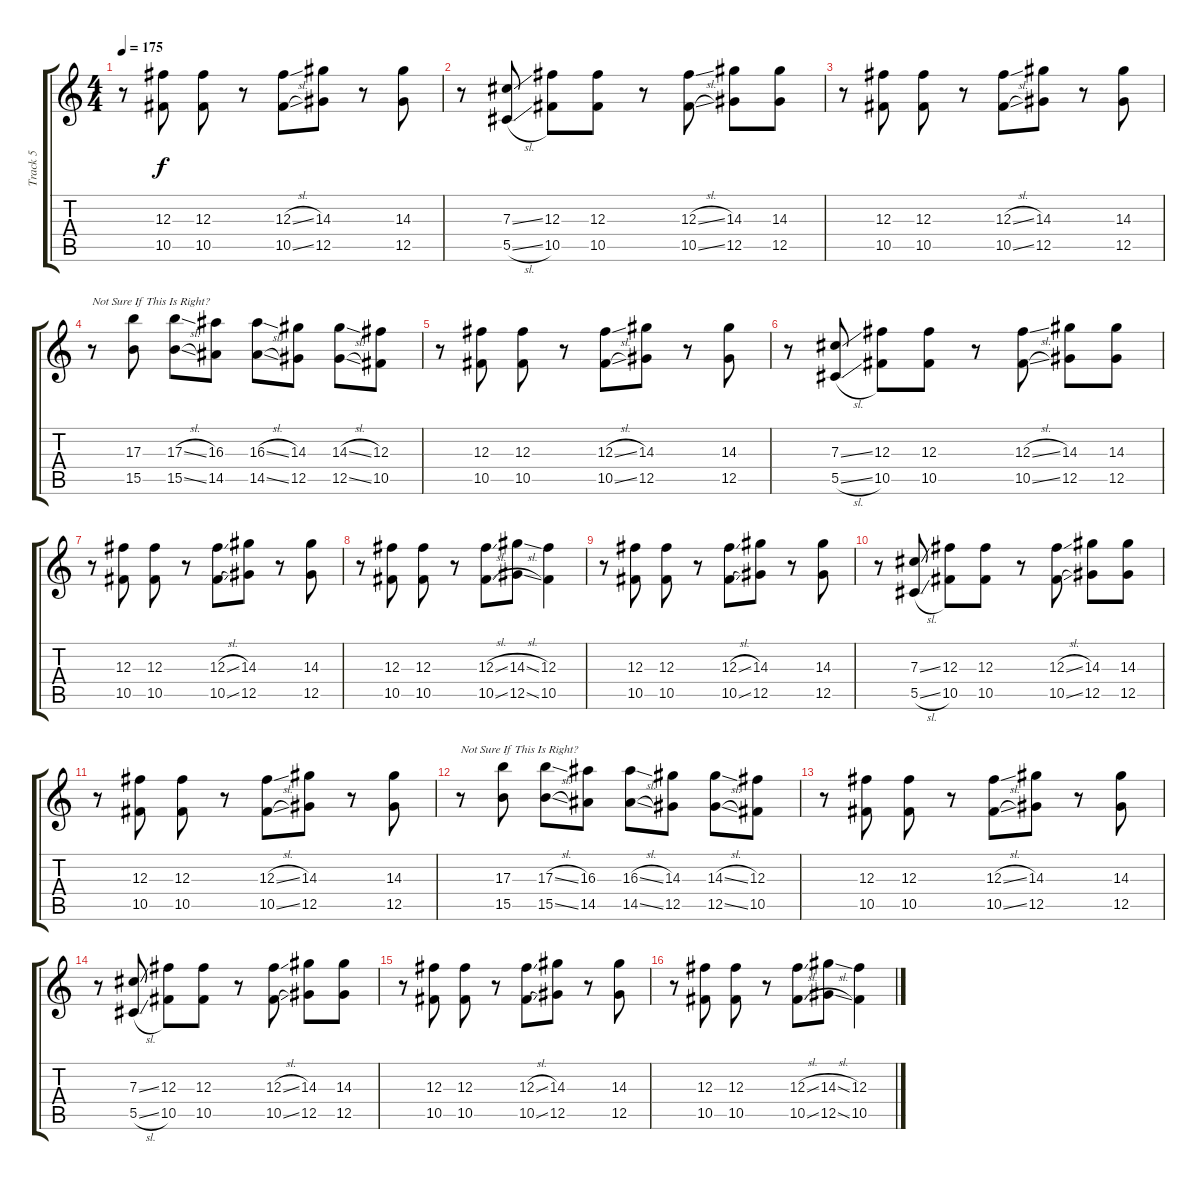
\track ("Track 5" "Track 5") {instrument distortionguitar}
\staff {score tabs}
\tuning (Eb4 Bb3 Gb3 Db3 Ab2 Db2) {hide}
\ts (4 4)
\tempo 175
\clef g2
\ks c
r.8{dy f} (12.3 10.5).8 (12.3 10.5).8 r.8 (12.3{sl} 10.5{sl}).8 (14.3 12.5).8 r.8 (14.3 12.5).8 |
r.8 (7.3{ss} 5.5{sl}).8 (12.3 10.5).8 (12.3 10.5).8 r.8 (12.3{sl} 10.5{sl}).8 (14.3 12.5).8 (14.3 12.5).8 |
r.8 (12.3 10.5).8 (12.3 10.5).8 r.8 (12.3{sl} 10.5{sl}).8 (14.3 12.5).8 r.8 (14.3 12.5).8 |
r.8{txt "Not Sure If This Is Right?"} (17.3 15.5).8 (17.3{sl} 15.5{sl}).8 (16.3 14.5).8 (16.3{sl} 14.5{sl}).8 (14.3 12.5).8 (14.3{sl} 12.5{sl}).8 (12.3 10.5).8 |
r.8 (12.3 10.5).8 (12.3 10.5).8 r.8 (12.3{sl} 10.5{sl}).8 (14.3 12.5).8 r.8 (14.3 12.5).8 |
r.8 (7.3{ss} 5.5{sl}).8 (12.3 10.5).8 (12.3 10.5).8 r.8 (12.3{sl} 10.5{sl}).8 (14.3 12.5).8 (14.3 12.5).8 |
r.8 (12.3 10.5).8 (12.3 10.5).8 r.8 (12.3{sl} 10.5{sl}).8 (14.3 12.5).8 r.8 (14.3 12.5).8 |
r.8 (12.3 10.5).8 (12.3 10.5).8 r.8 (12.3{sl} 10.5{sl}).8 (14.3{sl} 12.5{sl}).8 (12.3 10.5).4 |
r.8 (12.3 10.5).8 (12.3 10.5).8 r.8 (12.3{sl} 10.5{sl}).8 (14.3 12.5).8 r.8 (14.3 12.5).8 |
r.8 (7.3{ss} 5.5{sl}).8 (12.3 10.5).8 (12.3 10.5).8 r.8 (12.3{sl} 10.5{sl}).8 (14.3 12.5).8 (14.3 12.5).8 |
r.8 (12.3 10.5).8 (12.3 10.5).8 r.8 (12.3{sl} 10.5{sl}).8 (14.3 12.5).8 r.8 (14.3 12.5).8 |
r.8{txt "Not Sure If This Is Right?"} (17.3 15.5).8 (17.3{sl} 15.5{sl}).8 (16.3 14.5).8 (16.3{sl} 14.5{sl}).8 (14.3 12.5).8 (14.3{sl} 12.5{sl}).8 (12.3 10.5).8 |
r.8 (12.3 10.5).8 (12.3 10.5).8 r.8 (12.3{sl} 10.5{sl}).8 (14.3 12.5).8 r.8 (14.3 12.5).8 |
r.8 (7.3{ss} 5.5{sl}).8 (12.3 10.5).8 (12.3 10.5).8 r.8 (12.3{sl} 10.5{sl}).8 (14.3 12.5).8 (14.3 12.5).8 |
r.8 (12.3 10.5).8 (12.3 10.5).8 r.8 (12.3{sl} 10.5{sl}).8 (14.3 12.5).8 r.8 (14.3 12.5).8 |
r.8 (12.3 10.5).8 (12.3 10.5).8 r.8 (12.3{sl} 10.5{sl}).8 (14.3{sl} 12.5{sl}).8 (12.3 10.5).4
